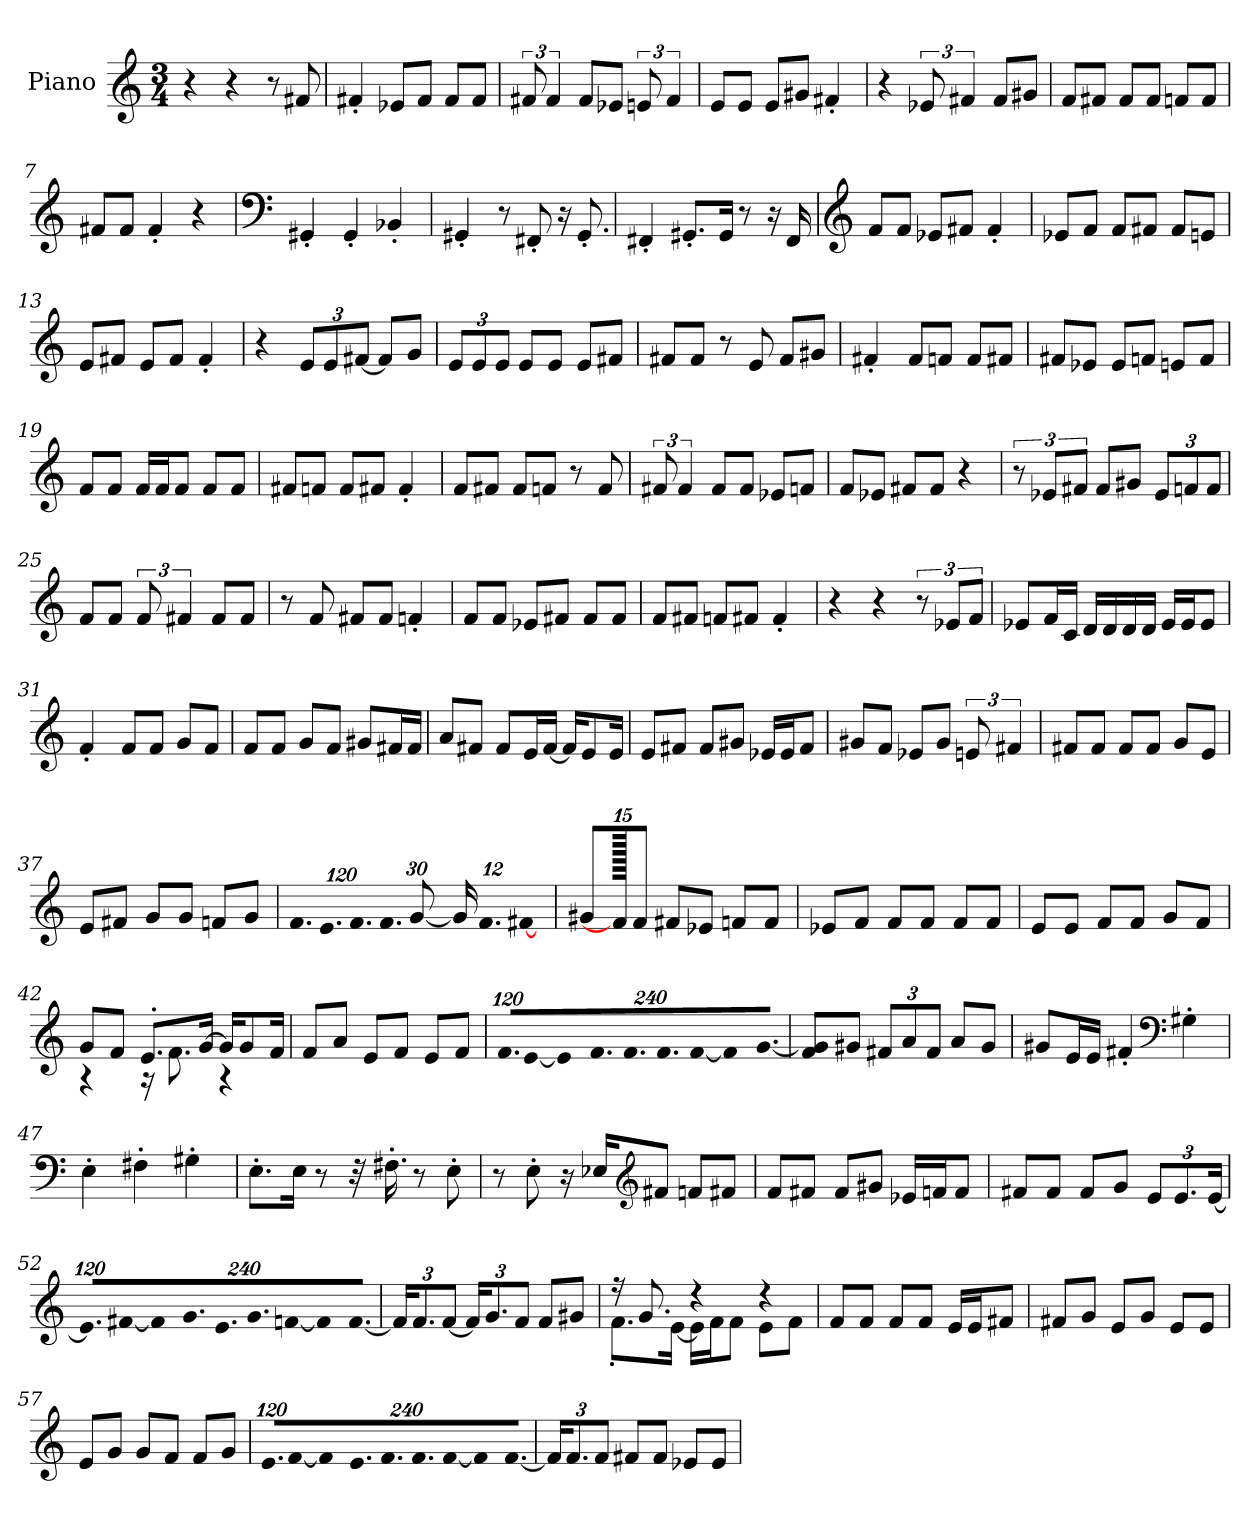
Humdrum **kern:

**kern
*part1
*staff1
*I"Piano
*I'Pno.
*clefG2
*k[]
*M3/4
*MM105
=1
4r
4r
8r
8f#X/
=2
4f#X'/
8e-X/L
8f#/J
8f#/L
8f#/J
=3
12f#X/
6f#/
8f#/L
8e-X/J
12en/
6f#/
=4
8e/L
8e/J
8e/L
8g#X/J
4f#X'/
=5
4r
12e-X/
6f#X/
8f#/L
8g#X/J
=6
8f/L
8f#X/J
8f#/L
8f#/J
8fn/L
8f/J
!!LO:LB:g=z
=7
8f#X/L
8f#/J
4f#'/
4r
=8
*clefF4
4GG#X'/
4GG#'/
4BB-X'/
=9
4GG#X'/
8r
8FF#X'/
16r
8.GG#'/
=10
4FF#X'/
8.GG#X'/L
16GG#/Jk
8r
16r
16FF#/
=11
*clefG2
8f/L
8f/J
8e-X/L
8f#X/J
4f#'/
=12
8e-X/L
8f/J
8f/L
8f#X/J
8f#/L
8en/J
!!LO:LB:g=z
=13
8e/L
8f#X/J
8e/L
8f#/J
4f#'/
=14
4r
*Xbrackettup
12e/L
12e/
[12f#X/J
8f#/L]
8g/J
=15
12e/L
12e/
12e/J
8e/L
8e/J
8e/L
8f#X/J
=16
8f#X/L
8f#/J
8r
8e/
8f#/L
8g#X/J
=17
4f#X'/
8f#/L
8fn/J
8f/L
8f#X/J
=18
8f#X/L
8e-X/J
8e-/L
8fn/J
8en/L
8f/J
!!LO:LB:g=z
=19
8f/L
8f/J
16f/LL
16f/J
8f/J
8f/L
8f/J
=20
8f#X/L
8fn/J
8f/L
8f#X/J
4f#'/
=21
8f/L
8f#X/J
8f#/L
8fn/J
8r
8f/
=22
*brackettup
12f#X/
6f#/
8f#/L
8f#/J
8e-X/L
8fn/J
=23
8f/L
8e-X/J
8f#X/L
8f#/J
4r
=24
12r
12e-X/L
12f#X/J
8f#/L
8g#X/J
*Xbrackettup
12e-/L
12fn/
12f/J
!!LO:LB:g=z
=25
8f/L
8f/J
*brackettup
12f/
6f#X/
8f#/L
8f#/J
=26
8r
8f/
8f#X/L
8f#/J
4fn'/
=27
8f/L
8f/J
8e-X/L
8f#X/J
8f#/L
8f#/J
=28
8f/L
8f#X/J
8fn/L
8f#X/J
4f#'/
=29
4r
4r
12r
12e-X/L
12f/J
=30
8e-X/L
16f/L
16c/JJ
16d/LL
16d/
16d/
16d/JJ
16e-/LL
16e-/J
8e-/J
!!LO:LB:g=z
=31
4f'/
8f/L
8f/J
8g/L
8f/J
=32
8f/L
8f/J
8g/L
8f/J
8g#X/L
16f#X/L
16f#/JJ
=33
8a/L
8f#X/J
8f#/L
16e/L
[16f#/JJ
16f#/KL]
8e/
16e/Jk
=34
8e/L
8f#X/J
8f#/L
8g#X/J
16e-X/LL
16e-/J
8f#/J
=35
8g#X/L
8f/J
8e-X/L
8g#/J
12en/
6f#X/
=36
8f#X/L
8f#/J
8f#/L
8f#/J
8g/L
8e/J
!!LO:LB:g=z
=37
8e/L
8f#X/J
8g/L
8g/J
8fn/L
8g/J
=38
*Xbrackettup
!LO:N:vis=16.
960%103f/LL
!LO:N:vis=16.
960%103e/
!LO:N:vis=16.
960%103f/
!LO:N:vis=16.
960%103f/
[240%17g/
192%7g/]
!LO:N:vis=16.
960%103f/
[160%17f#X/J
=39
8g#X/L
960f#/]
8f/J
8f#X/L
8e-X/J
8fn/L
8f/J
=40
8e-X/L
8f/J
8f/L
8f/J
8f/L
8f/J
=41
8e/L
8e/J
8f/L
8f/J
8g/L
8f/J
!!LO:LB:g=z
=42
*^
8g/L	4r
8f/J	.
8.e'/L	16r
.	8.f\
[16g/Jk	.
16g/KL]	4r
8g/	.
16f/Jk	.
*v	*v
=43
8f/L
8a/J
8e/L
8f/J
8e/L
8f/J
=44
!LO:N:vis=32.
1920%103f/KKL
!LO:N:vis=8
[960%137e/
!LO:N:vis=64
960%17e/KKL]
!LO:N:vis=16.
960%103f/
!LO:N:vis=16.
960%103f/
!LO:N:vis=16.
960%103f/J
!LO:N:vis=8
[960%137f/
!LO:N:vis=64
960%17f/KLL]
!LO:N:vis=32.
[1920%103g/JJJ
=45
8f/ 8g/]L
8g#X/J
12f#X/L
12a/
12f#/J
8a/L
8g#/J
=46
8g#X/L
16e/L
16e/JJ
4f#X'/
*clefF4
4G#X'\
!!LO:LB:g=z
=47
4E'\
4F#X'\
4G#X'\
=48
8.E'\L
16E\Jk
8r
32r
16.F#X'\
8r
8E'\
=49
8r
8E'\
16r
16E-X/KL
*clefG2
8f#X/J
8fn/L
8f#X/J
=50
8f/L
8f#X/J
8f#/L
8g#X/J
16e-X/LL
16fn/J
8f/J
=51
8f#X/L
8f#/J
8f#/L
8g/J
12e/L
12.e/
[24e/Jk
!!LO:LB:g=z
=52
!LO:N:vis=32.
1920%103e/KKL]
!LO:N:vis=8
[960%137f#X/
!LO:N:vis=64
960%17f#/KKL]
!LO:N:vis=16.
960%103g/
!LO:N:vis=16.
960%103e/
!LO:N:vis=16.
960%103g/J
!LO:N:vis=8
[960%137fn/
!LO:N:vis=64
960%17f/KLL]
!LO:N:vis=32.
[1920%103f/JJJ
=53
24f/KL]
12.f/
[12f/J
24f/KL]
12.g/
12f/J
8f/L
8g#X/J
=54
*^
16r	8.f'\L
8.g/	.
.	[16e\Jk
4r	16e\LL]
.	16f\J
.	8f\J
4r	8e\L
.	8f\J
*v	*v
=55
8f/L
8f/J
8f/L
8f/J
16e/LL
16e/J
8f#X/J
=56
8f#X/L
8g/J
8e/L
8g/J
8e/L
8e/J
!!LO:LB:g=z
=57
8e/L
8g/J
8g/L
8f/J
8f/L
8g/J
=58
!LO:N:vis=32.
1920%103e/KKL
!LO:N:vis=8
[960%137f/
!LO:N:vis=64
960%17f/KKL]
!LO:N:vis=16.
960%103e/
!LO:N:vis=16.
960%103f/
!LO:N:vis=16.
960%103f/J
!LO:N:vis=8
[960%137f/
!LO:N:vis=64
960%17f/KLL]
!LO:N:vis=32.
[1920%103f/JJJ
=59
24f/KL]
12.f/
12f/J
8f#X/L
8f#/J
8e-X/L
8e-/J
=
*-
